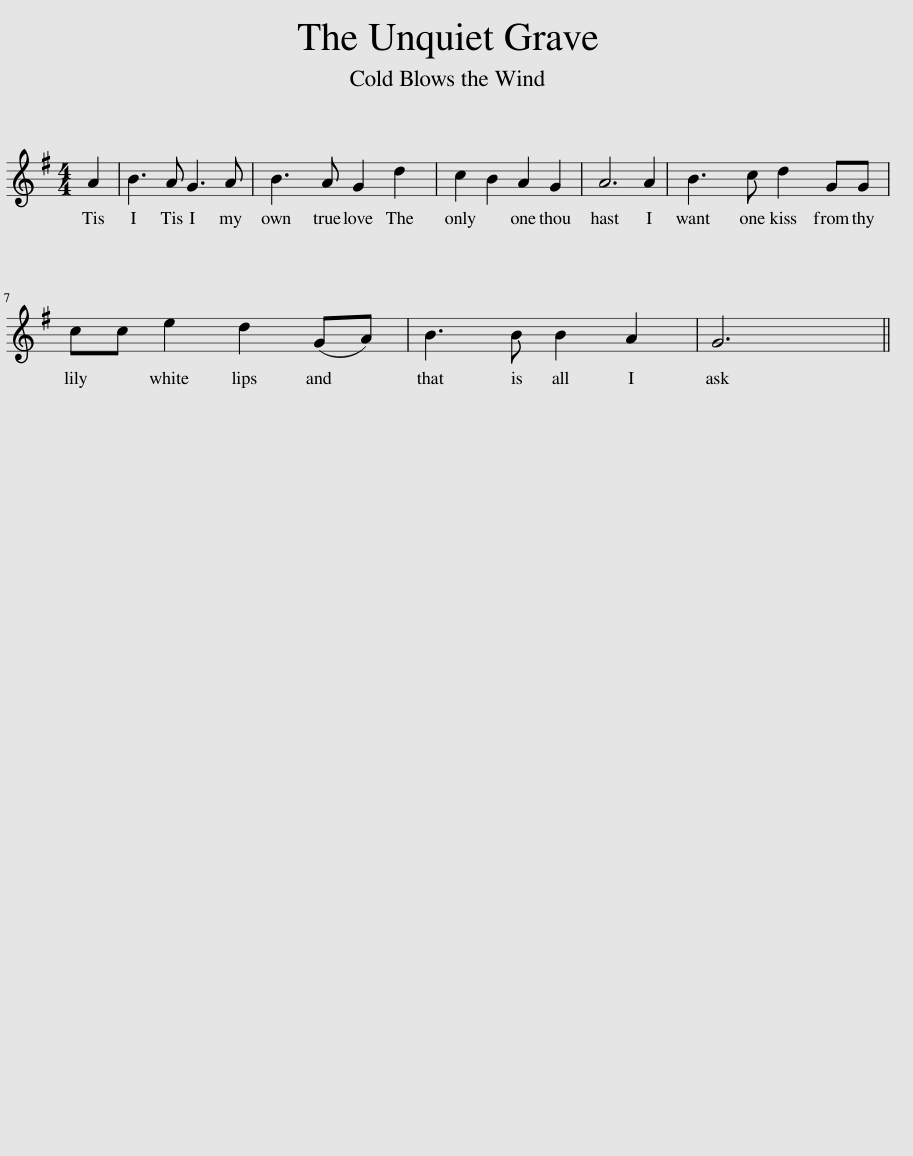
X:1
L:1/8
M:4/4
I:linebreak $
K:G
V:1 treble
V:1
 A2 | B3 A G3 A | B3 A G2 d2 | c2 B2 A2 G2 | A6 A2 | %5
 B3 c d2 GG |$ cc e2 d2 (GA) | B3 B B2 A2 | G6 || %9
